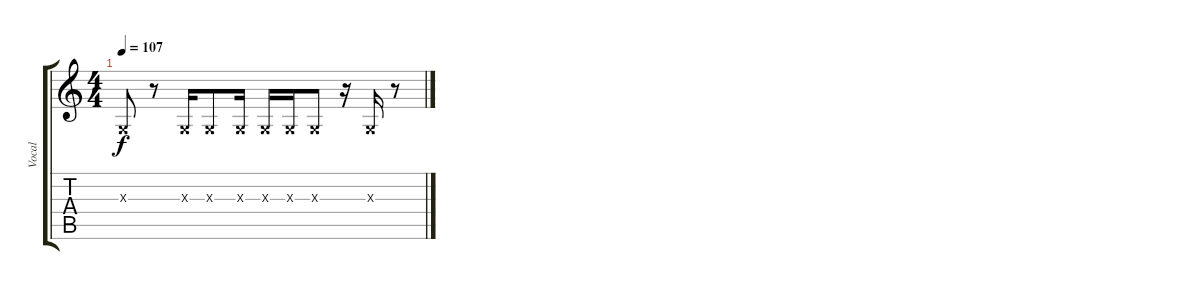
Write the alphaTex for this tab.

\track ("Vocal" "Vocal") {instrument lead1square}
\staff {score tabs}
\tuning (E4 B3 G3 D3 A2 E2) {hide}
\ts (4 4)
\tempo 107
\clef g2
\ks c
0.3{x}.8{dy f} r.8 0.3{x}.16 0.3{x}.8 0.3{x}.16 0.3{x}.16 0.3{x}.16 0.3{x}.8 r.16 0.3{x}.16 r.8
